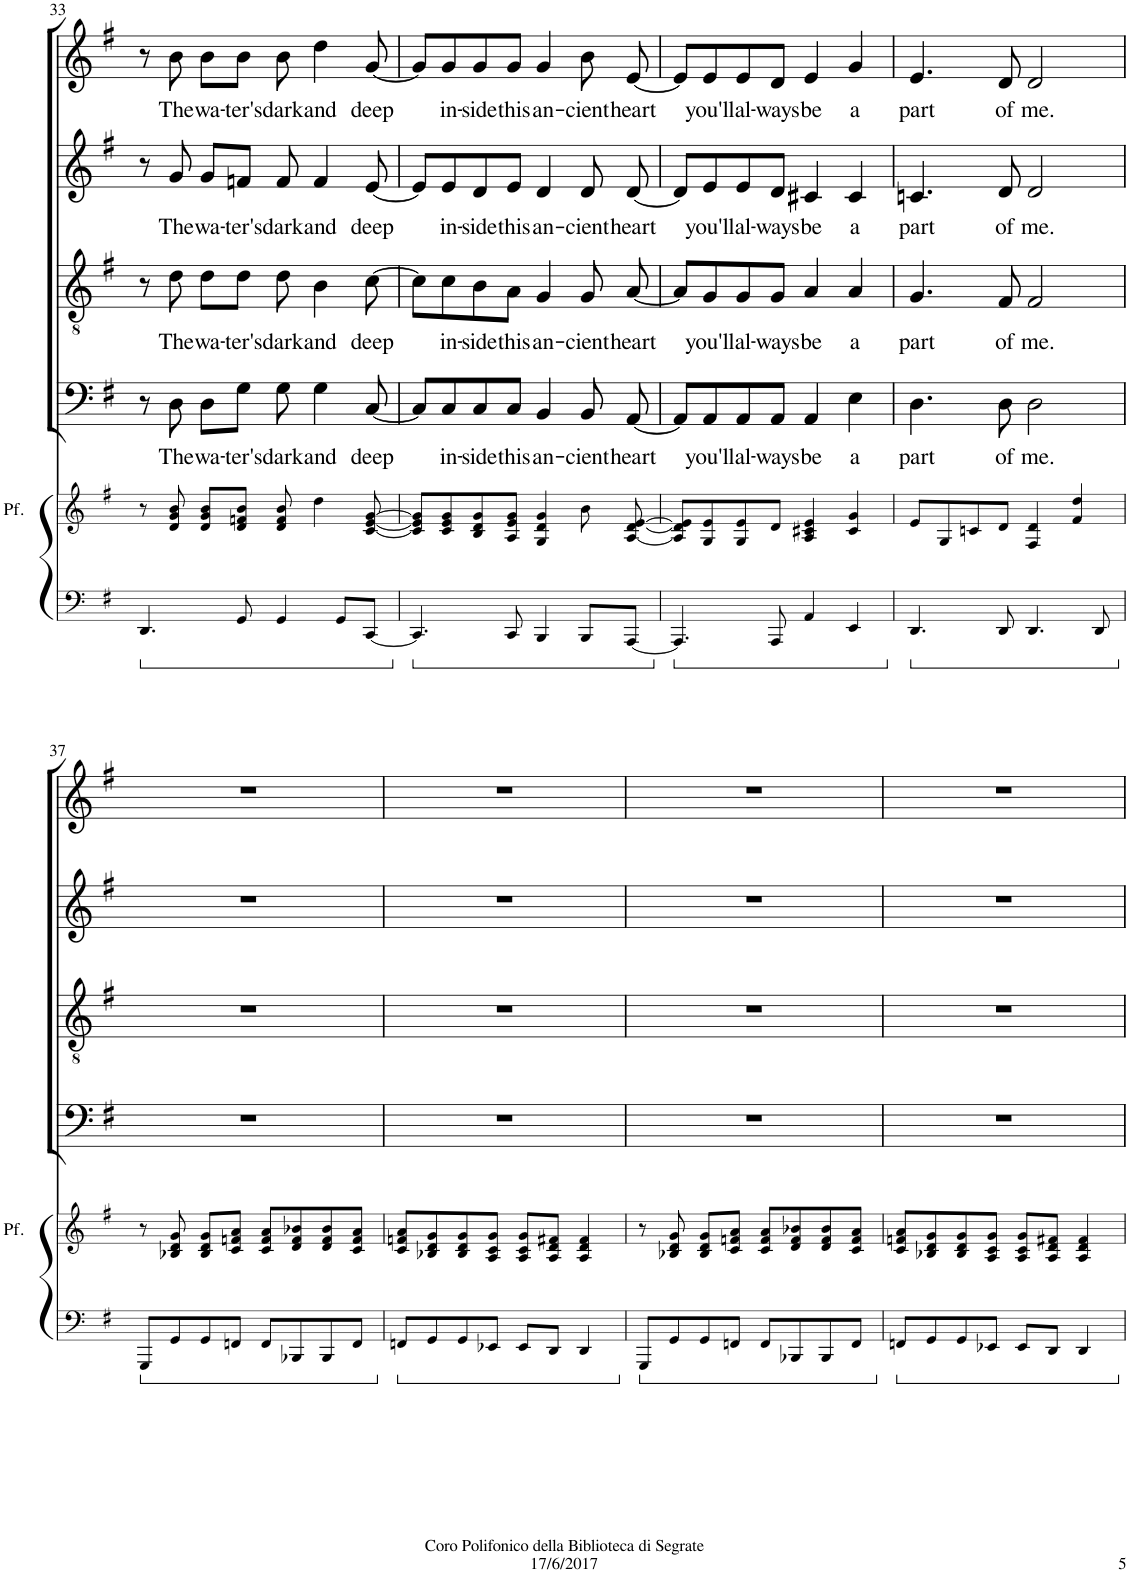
**kern	**kern	**kern	**text	**kern	**text	**kern	**text	**kern	**text
*part6	*part5	*part4	*part4	*part3	*part3	*part2	*part2	*part1	*part1
*staff6	*staff5	*staff4	*staff4	*staff3	*staff3	*staff2	*staff2	*staff1	*staff1
*I"Piano	*I"Piano	*I"Bassi	*	*I"Tenori	*	*I"Contralti	*	*I"Soprani	*
*I'Pno	*	*	*	*	*	*	*	*	*
!!LO:PB:g=z
*clefF4	*clefG2	*clefF4	*	*clefGv2	*	*clefG2	*	*clefG2	*
*	*	*	*	*	*	*	*	*Trd1c2	*
*k[f#]	*k[f#]	*k[f#]	*	*k[f#]	*	*k[f#]	*	*k[f#]	*
*G:	*G:	*G:	*	*G:	*	*G:	*	*G:	*
*M4/4	*M4/4	*M4/4	*	*M4/4	*	*M4/4	*	*M4/4	*
*ped	*	*	*	*	*	*	*	*	*
=33	=33	=33	=33	=33	=33	=33	=33	=33	=33
4.DD/	8r	8r	.	8r	.	8r	.	8r	.
!	!	!	!LO:LY:b	!	!LO:LY:b	!	!LO:LY:b	!	!LO:LY:b
.	8d/ 8g/ 8b/	8D\	The	8d\	The	8g/	The	8b\	The
!	!	!	!LO:LY:b	!	!LO:LY:b	!	!LO:LY:b	!	!LO:LY:b
.	8d/ 8g/ 8b/L	8D\L	wa-	8d\L	wa-	8g/L	wa-	8b\L	wa-
!	!	!	!LO:LY:b	!	!LO:LY:b	!	!LO:LY:b	!	!LO:LY:b
8GG/	8d/ 8fn/ 8b/J	8G\J	-ter's	8d\J	-ter's	8fn/J	-ter's	8b\J	-ter's
!	!	!	!LO:LY:b	!	!LO:LY:b	!	!LO:LY:b	!	!LO:LY:b
4GG/	8d/ 8f/ 8b/	8G\	dark	8d\	dark	8f/	dark	8b\	dark
!	!	!	!LO:LY:b	!	!LO:LY:b	!	!LO:LY:b	!	!LO:LY:b
.	4dd\	4G\	and	4B\	and	4f/	and	4dd\	and
8GG/L	.	.	.	.	.	.	.	.	.
!	!	!	!LO:LY:b	!	!LO:LY:b	!	!LO:LY:b	!	!LO:LY:b
[8CC/J	[8c/ [8e/ [8g/	[8C/	deep	[8c\	deep	[8e/	deep	[8g/	deep
=34	=34	=34	=34	=34	=34	=34	=34	=34	=34
*Xped	*	*	*	*	*	*	*	*	*
*ped	*	*	*	*	*	*	*	*	*
4.CC/]	8c/] 8e/] 8g/]L	8C/L]	.	8c\L]	.	8e/L]	.	8g/L]	.
!	!	!	!LO:LY:b	!	!LO:LY:b	!	!LO:LY:b	!	!LO:LY:b
.	8c/ 8e/ 8g/	8C/	in-	8c\	in-	8e/	in-	8g/	in-
!	!	!	!LO:LY:b	!	!LO:LY:b	!	!LO:LY:b	!	!LO:LY:b
.	8B/ 8d/ 8g/	8C/	-side	8B\	-side	8d/	-side	8g/	-side
!	!	!	!LO:LY:b	!	!LO:LY:b	!	!LO:LY:b	!	!LO:LY:b
8CC/	8A/ 8e/ 8g/J	8C/J	this	8A\J	this	8e/J	this	8g/J	this
!	!	!	!LO:LY:b	!	!LO:LY:b	!	!LO:LY:b	!	!LO:LY:b
4BBB/	4G/ 4d/ 4g/	4BB/	an-	4G/	an-	4d/	an-	4g/	an-
!	!	!	!LO:LY:b	!	!LO:LY:b	!	!LO:LY:b	!	!LO:LY:b
8BBB/L	8b\	8BB/	-cient	8G/	-cient	8d/	-cient	8b\	-cient
!	!	!	!LO:LY:b	!	!LO:LY:b	!	!LO:LY:b	!	!LO:LY:b
[8AAA/J	[8A/ [8d/ [8e/	[8AA/	heart	[8A/	heart	[8d/	heart	[8e/	heart
=35	=35	=35	=35	=35	=35	=35	=35	=35	=35
*Xped	*	*	*	*	*	*	*	*	*
*ped	*	*	*	*	*	*	*	*	*
4.AAA/]	8A/] 8d/] 8e/]L	8AA/L]	.	8A/L]	.	8d/L]	.	8e/L]	.
!	!	!	!LO:LY:b	!	!LO:LY:b	!	!LO:LY:b	!	!LO:LY:b
.	8G/ 8e/	8AA/	you'll	8G/	you'll	8e/	you'll	8e/	you'll
!	!	!	!LO:LY:b	!	!LO:LY:b	!	!LO:LY:b	!	!LO:LY:b
.	8G/ 8e/	8AA/	al-	8G/	al-	8e/	al-	8e/	al-
!	!	!	!LO:LY:b	!	!LO:LY:b	!	!LO:LY:b	!	!LO:LY:b
8AAA/	8d/J	8AA/J	-ways	8G/J	-ways	8d/J	-ways	8d/J	-ways
!	!	!	!LO:LY:b	!	!LO:LY:b	!	!LO:LY:b	!	!LO:LY:b
4AA/	4A/ 4c#X/ 4e/	4AA/	be	4A/	be	4c#X/	be	4e/	be
!	!	!	!LO:LY:b	!	!LO:LY:b	!	!LO:LY:b	!	!LO:LY:b
4EE/	4c#/ 4g/	4E\	a	4A/	a	4c#/	a	4g/	a
=36	=36	=36	=36	=36	=36	=36	=36	=36	=36
*Xped	*	*	*	*	*	*	*	*	*
*ped	*	*	*	*	*	*	*	*	*
!	!	!	!LO:LY:b	!	!LO:LY:b	!	!LO:LY:b	!	!LO:LY:b
4.DD/	8e/L	4.D\	part	4.G/	part	4.cn/	part	4.e/	part
.	8G/	.	.	.	.	.	.	.	.
.	8cn/	.	.	.	.	.	.	.	.
!	!	!	!LO:LY:b	!	!LO:LY:b	!	!LO:LY:b	!	!LO:LY:b
8DD/	8d/J	8D\	of	8F#/	of	8d/	of	8d/	of
!	!	!	!LO:LY:b	!	!LO:LY:b	!	!LO:LY:b	!	!LO:LY:b
4.DD/	4F#/ 4d/	2D\	me.	2F#/	me.	2d/	me.	2d/	me.
.	4f#/ 4dd/	.	.	.	.	.	.	.	.
8DD/	.	.	.	.	.	.	.	.	.
!!LO:LB:g=z
=37	=37	=37	=37	=37	=37	=37	=37	=37	=37
*Xped	*	*	*	*	*	*	*	*	*
*ped	*	*	*	*	*	*	*	*	*
8GGG/L	8r	1r	.	1r	.	1r	.	1r	.
8GG/	8B-X/ 8d/ 8g/	.	.	.	.	.	.	.	.
8GG/	8B-/ 8d/ 8g/L	.	.	.	.	.	.	.	.
8FFn/J	8c/ 8fn/ 8a/J	.	.	.	.	.	.	.	.
8FF/L	8c/ 8f/ 8a/L	.	.	.	.	.	.	.	.
8BBB-X/	8d/ 8f/ 8b-X/	.	.	.	.	.	.	.	.
8BBB-/	8d/ 8f/ 8b-/	.	.	.	.	.	.	.	.
8FF/J	8c/ 8f/ 8a/J	.	.	.	.	.	.	.	.
=38	=38	=38	=38	=38	=38	=38	=38	=38	=38
*Xped	*	*	*	*	*	*	*	*	*
*ped	*	*	*	*	*	*	*	*	*
8FFn/L	8c/ 8fn/ 8a/L	1r	.	1r	.	1r	.	1r	.
8GG/	8B-X/ 8d/ 8g/	.	.	.	.	.	.	.	.
8GG/	8B-/ 8d/ 8g/	.	.	.	.	.	.	.	.
8EE-X/J	8A/ 8c/ 8g/J	.	.	.	.	.	.	.	.
8EE-/L	8A/ 8c/ 8g/L	.	.	.	.	.	.	.	.
8DD/J	8A/ 8d/ 8f#X/J	.	.	.	.	.	.	.	.
4DD/	4A/ 4d/ 4f#/	.	.	.	.	.	.	.	.
=39	=39	=39	=39	=39	=39	=39	=39	=39	=39
*Xped	*	*	*	*	*	*	*	*	*
*ped	*	*	*	*	*	*	*	*	*
8GGG/L	8r	1r	.	1r	.	1r	.	1r	.
8GG/	8B-X/ 8d/ 8g/	.	.	.	.	.	.	.	.
8GG/	8B-/ 8d/ 8g/L	.	.	.	.	.	.	.	.
8FFn/J	8c/ 8fn/ 8a/J	.	.	.	.	.	.	.	.
8FF/L	8c/ 8f/ 8a/L	.	.	.	.	.	.	.	.
8BBB-X/	8d/ 8f/ 8b-X/	.	.	.	.	.	.	.	.
8BBB-/	8d/ 8f/ 8b-/	.	.	.	.	.	.	.	.
8FF/J	8c/ 8f/ 8a/J	.	.	.	.	.	.	.	.
=40	=40	=40	=40	=40	=40	=40	=40	=40	=40
*Xped	*	*	*	*	*	*	*	*	*
*ped	*	*	*	*	*	*	*	*	*
8FFn/L	8c/ 8fn/ 8a/L	1r	.	1r	.	1r	.	1r	.
8GG/	8B-X/ 8d/ 8g/	.	.	.	.	.	.	.	.
8GG/	8B-/ 8d/ 8g/	.	.	.	.	.	.	.	.
8EE-X/J	8A/ 8c/ 8g/J	.	.	.	.	.	.	.	.
8EE-/L	8A/ 8c/ 8g/L	.	.	.	.	.	.	.	.
8DD/J	8A/ 8d/ 8f#X/J	.	.	.	.	.	.	.	.
4DD/	4A/ 4d/ 4f#/	.	.	.	.	.	.	.	.
*Xped	*	*	*	*	*	*	*	*	*
=	=	=	=	=	=	=	=	=	=
*-	*-	*-	*-	*-	*-	*-	*-	*-	*-
